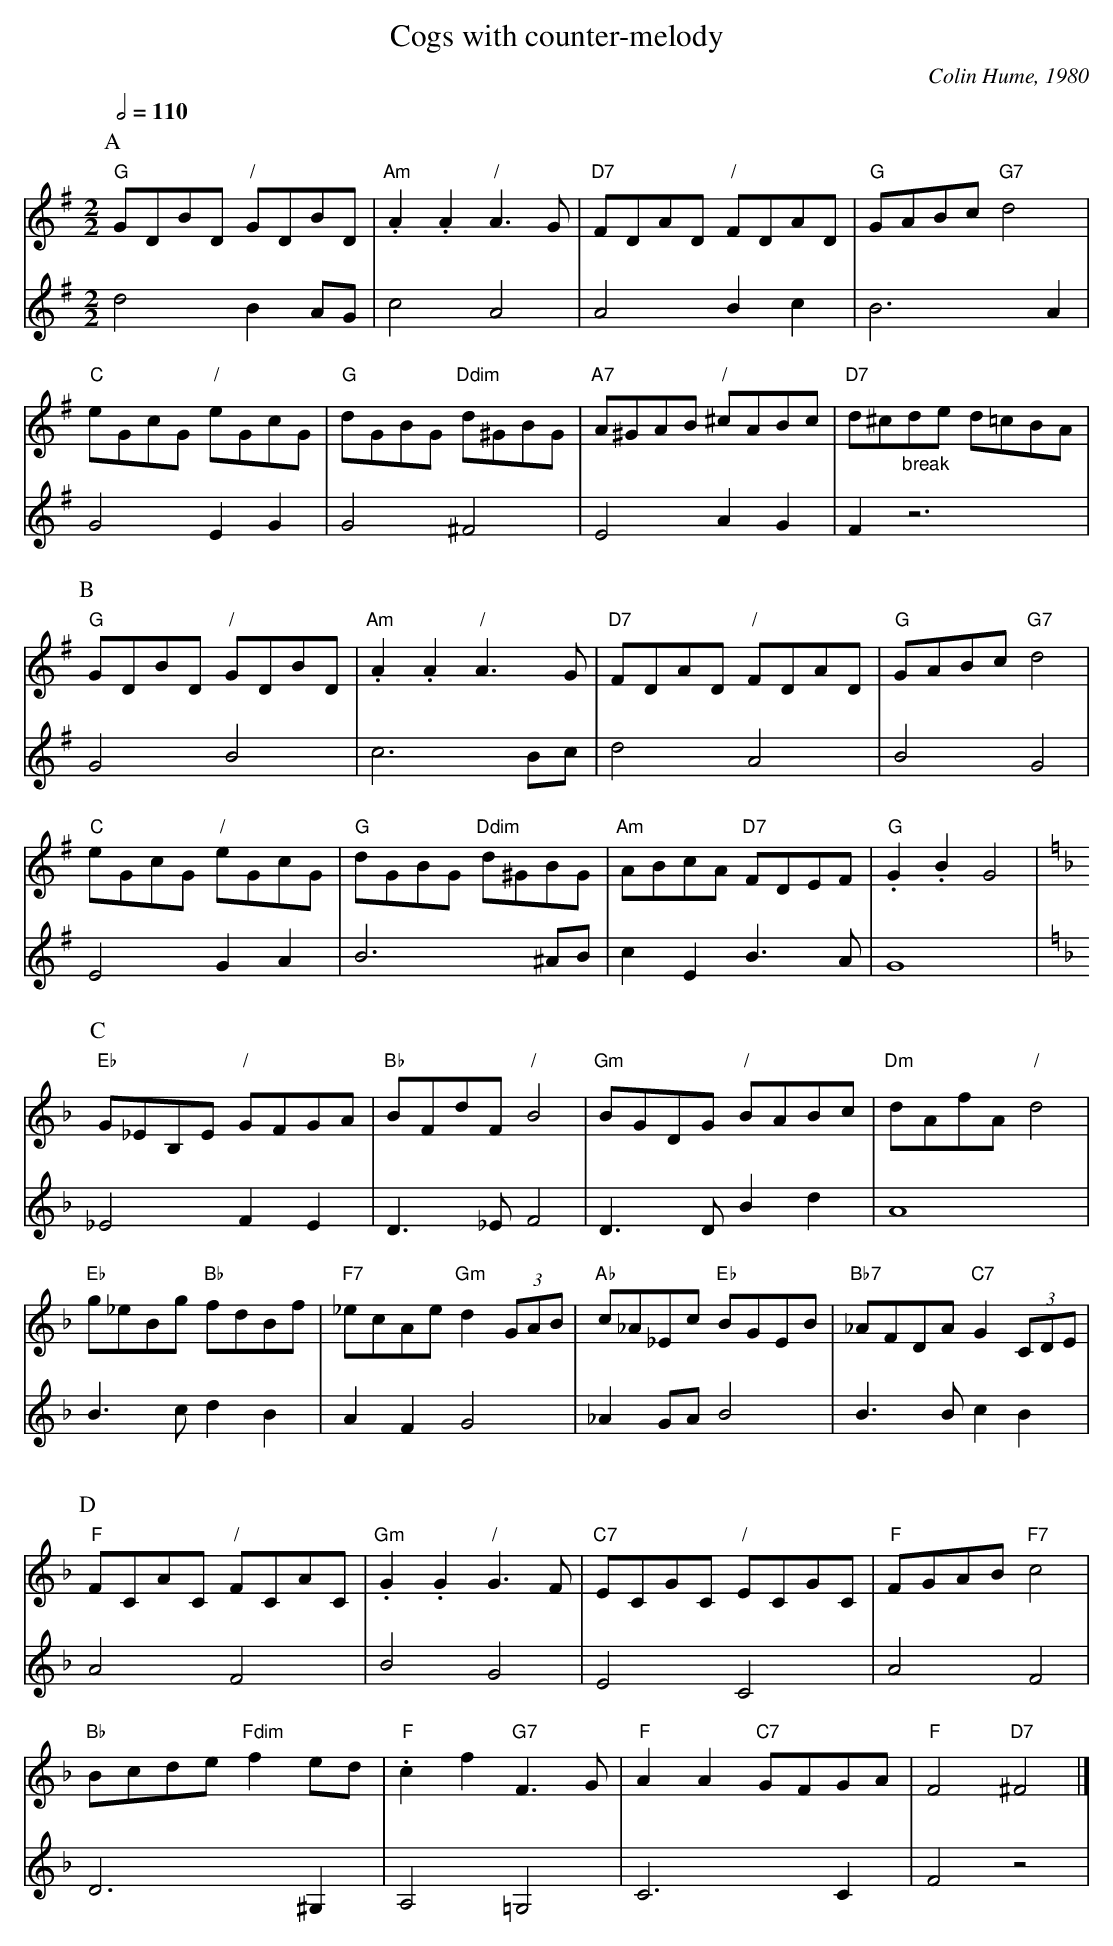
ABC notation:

X:1
T:Cogs with counter-melody
C:Colin Hume, 1980
L:1/8
M:2/2
Q:1/2=110
K:G
P:A
V:1
"G"GDBD "/"GDBD | "Am".A2 .A2 "/"A3G | "D7"FDAD "/"FDAD | "G"GABc "G7"d4 |
"C"eGcG "/"eGcG | "G"dGBG "Ddim"d^GBG | "A7"A^GAB "/"^cABc | "D7"d^c"_break"de d=cBA |
V:2
d4 B2AG | c4 A4 | A4 B2c2 | B6A2 |
G4 E2G2 | G4 ^F4 | E4 A2G2 | F2z6 |
P:B
V:1
"G"GDBD "/"GDBD | "Am".A2 .A2 "/"A3G | "D7"FDAD "/"FDAD | "G"GABc "G7"d4 |
"C"eGcG "/"eGcG | "G"dGBG "Ddim"d^GBG | "Am"ABcA "D7"FDEF | "G".G2.B2 G4 |
V:2
G4 B4 | c6 Bc | d4 A4 | B4G4 |
E4G2A2 | B6 ^AB | c2E2 B3A | G8 |
P:C
V:1
K:F
"Eb"G_EB,E "/"GFGA | "Bb"BFdF "/"B4 | "Gm"BGDG "/"BABc | "Dm"dAfA "/"d4 |
"Eb"g_eBg "Bb"fdBf | "F7"_ecAe "Gm"d2 (3GAB | "Ab"c_A_Ec "Eb"BGEB | "Bb7"_AFDA "C7"G2 (3CDE |
V:2
K:F
_E4 F2E2 | D3_E F4 | D3D B2d2 | A8 |
B3c d2B2 | A2F2 G4 | _A2GA B4 | B3B c2B2 |
P:D
V:1
"F"FCAC "/"FCAC | "Gm".G2 .G2 "/"G3F | "C7"ECGC "/"ECGC | "F"FGAB "F7"c4 |
"Bb"Bcde "Fdim"f2ed | "F".c2f2 "G7"F3G | "F"A2A2 "C7"GFGA | "F"F4 "D7"^F4 |]
V:2
A4 F4 | B4 G4 | E4 C4 | A4 F4 |
D6 ^G,2 | A,4 =G,4 | C6 C2 | F4 z4 |
